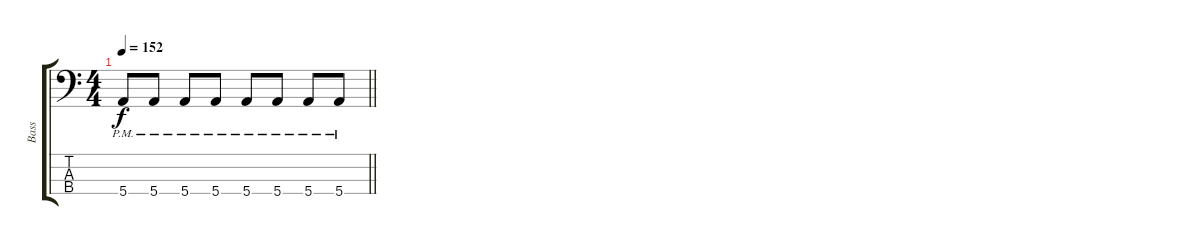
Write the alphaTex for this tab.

\track ("Bass" "Bass") {instrument electricbassfinger}
\staff {score tabs}
\tuning (G2 D2 A1 E1) {hide}
\ts (4 4)
\tempo 152
\clef f4
\barLineRight lightlight
\ks c
5.4{pm}.8{dy f} 5.4{pm}.8 5.4{pm}.8 5.4{pm}.8 5.4{pm}.8 5.4{pm}.8 5.4{pm}.8 5.4{pm}.8
